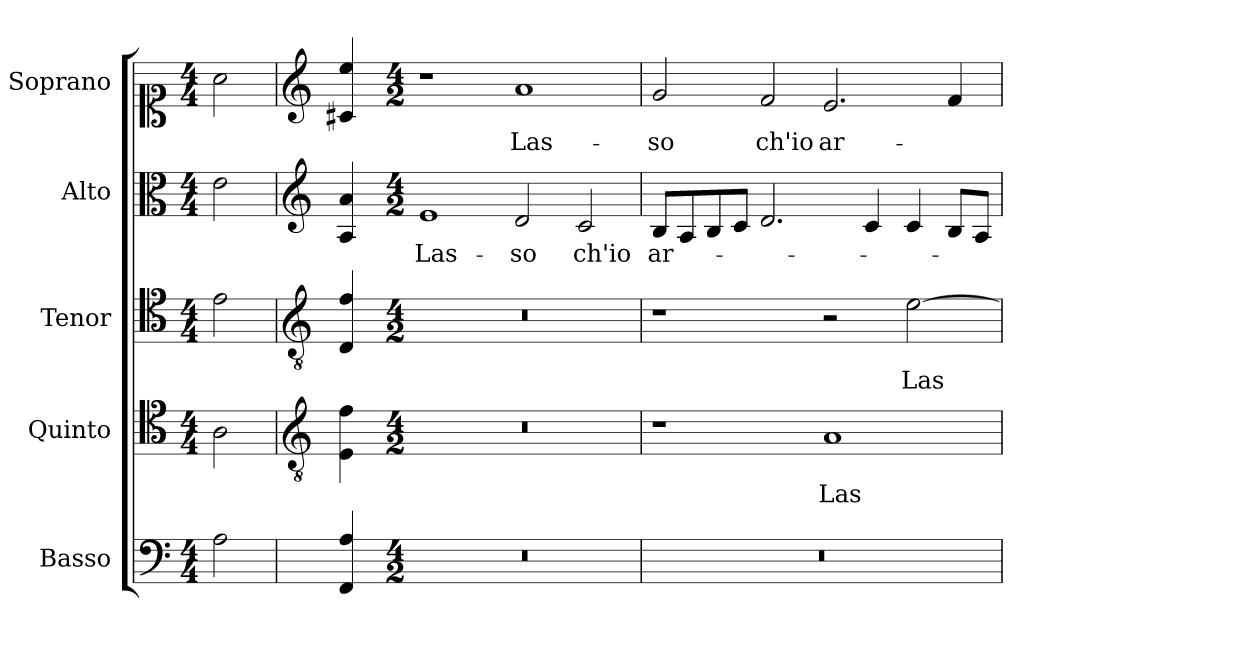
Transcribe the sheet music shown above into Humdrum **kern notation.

**kern	**kern	**text	**kern	**text	**kern	**text	**kern	**text
*part5	*part4	*part4	*part3	*part3	*part2	*part2	*part1	*part1
*staff5	*staff4	*staff4	*staff3	*staff3	*staff2	*staff2	*staff1	*staff1
*I"Basso	*I"Quinto	*	*I"Tenor	*	*I"Alto	*	*I"Soprano	*
*	*I'T.	*	*I'T.	*	*I'A.	*	*I'Sop.	*
!!LO:PB:g=z
*clefF4	*clefC4	*	*clefC4	*	*clefC3	*	*clefC1	*
*	*ITrd7c12	*	*ITrd7c12	*	*	*	*	*
*k[]	*k[]	*	*k[]	*	*k[]	*	*k[]	*
*C:	*C:	*	*C:	*	*C:	*	*C:	*
*M4/4	*M4/4	*	*M4/4	*	*M4/4	*	*M4/4	*
=1	=1	=1	=1	=1	=1	=1	=1	=1
!LO:N:head=open	!LO:N:head=open	!	!LO:N:head=open	!	!LO:N:head=open	!	!LO:N:head=open	!
2Ai\	2AAi\	.	2Ei\	.	2ei\	.	2ai\	.
=2	=2	=2	=2	=2	=2	=2	=2	=2
*	*clefGv2	*	*clefGv2	*	*clefG2	*	*clefG2	*
4FFi/ 4Ai	4EEi\ 4Fi	.	4DDi/ 4Fi	.	4Ai/ 4ai	.	4c#Xi/ 4eei	.
=3-	=3-	=3-	=3-	=3-	=3-	=3-	=3-	=3-
*M4/2	*M4/2	*	*M4/2	*	*M4/2	*	*M4/2	*
!LO:N:vis=1	!LO:N:vis=1	!	!LO:N:vis=1	!	!	!	!	!
!	!	!	!	!	!	!LO:LY:b:color=#000000	!	!
0r	0r	.	0r	.	1ei	Las-	1r	.
!	!	!	!	!	!	!LO:LY:b:color=#000000	!	!
!	!	!	!	!	!	!	!	!LO:LY:b:color=#000000
.	.	.	.	.	2di/	-so	1ai	Las-
!	!	!	!	!	!	!LO:LY:b:color=#000000	!	!
.	.	.	.	.	2ci/	ch'io	.	.
=4	=4	=4	=4	=4	=4	=4	=4	=4
!LO:N:vis=1	!	!	!	!	!	!	!	!
!	!	!	!	!	!	!LO:LY:b:color=#000000	!	!
!	!	!	!	!	!	!	!	!LO:LY:b:color=#000000
0r	1r	.	1r	.	8Bi/L	ar-	2gi/	-so
.	.	.	.	.	8Ai/	.	.	.
.	.	.	.	.	8Bi/	.	.	.
.	.	.	.	.	8ci/J	.	.	.
!	!	!	!	!	!	!	!	!LO:LY:b:color=#000000
.	.	.	.	.	2.di/	.	2fi/	ch'io
!	!	!LO:LY:b:color=#000000	!	!	!	!	!	!
!	!	!	!	!	!	!	!	!LO:LY:b:color=#000000
.	1AAi	Las-	2r	.	.	.	2.ei/	ar-
.	.	.	.	.	4ci/	.	.	.
!	!	!	!	!LO:LY:b:color=#000000	!	!	!	!
.	.	.	[2Ei\	Las-	4ci/	.	.	.
.	.	.	.	.	8Bi/L	.	4fi/	.
.	.	.	.	.	8Ai/J	.	.	.
=	=	=	=	=	=	=	=	=
*-	*-	*-	*-	*-	*-	*-	*-	*-
